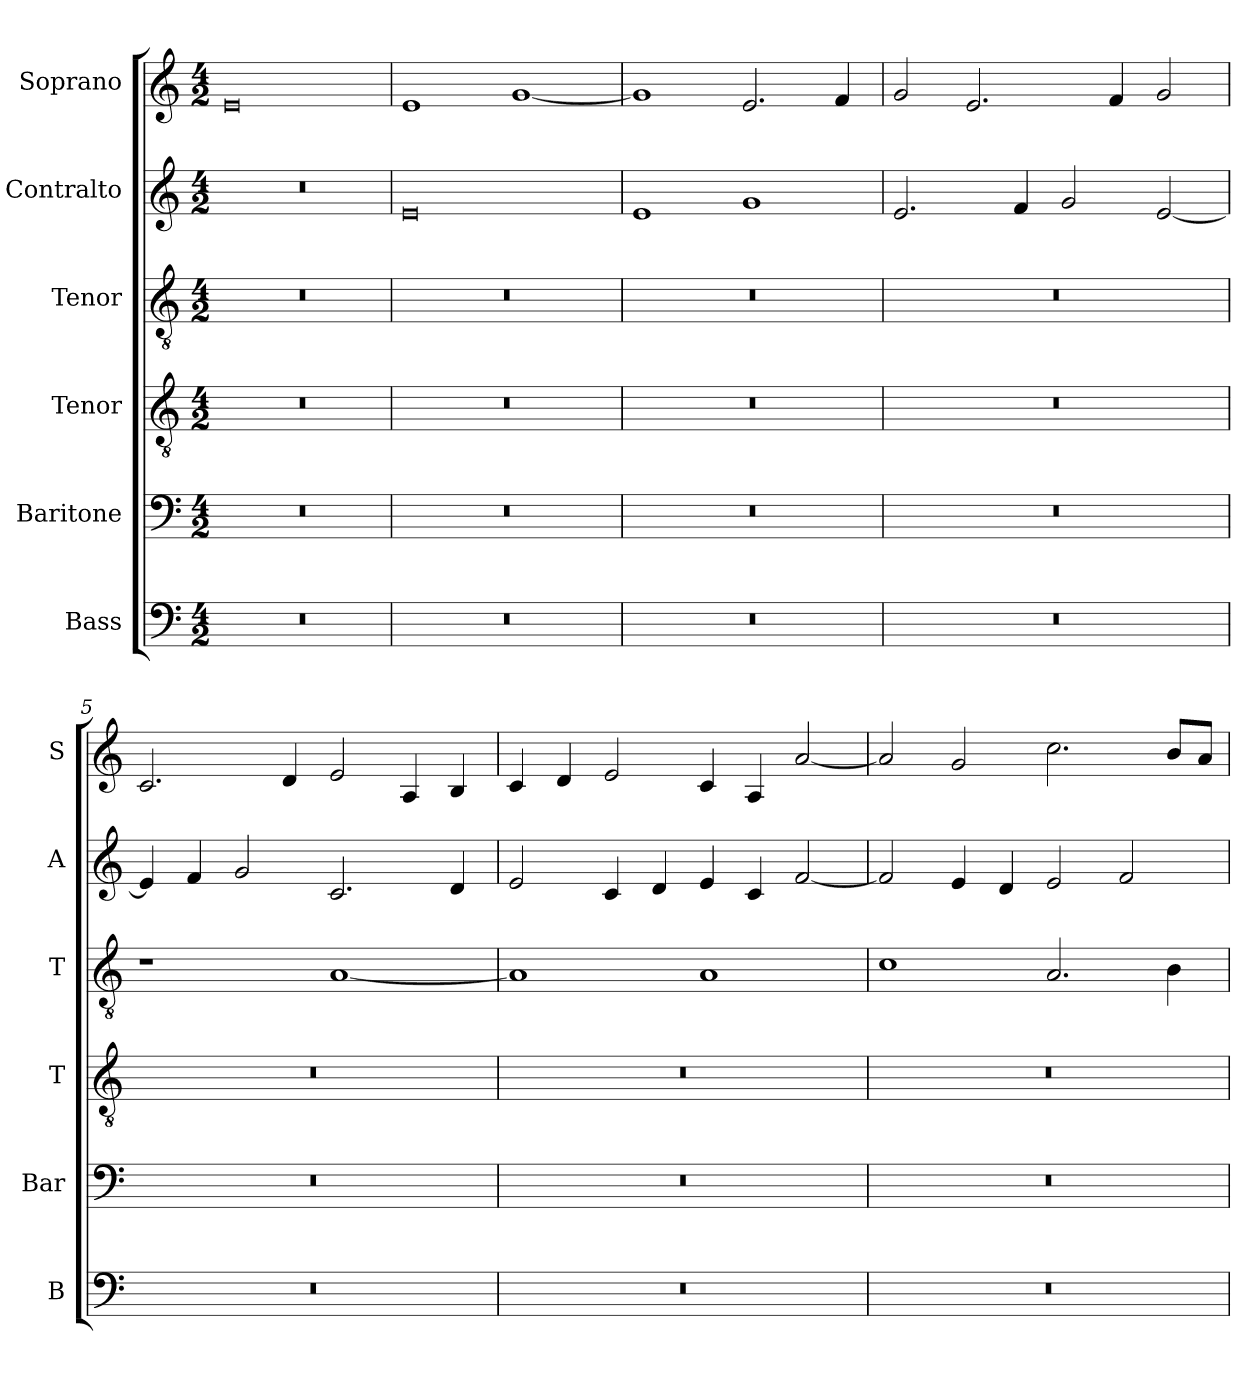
**kern	**kern	**kern	**kern	**kern	**kern
*part6	*part5	*part4	*part3	*part2	*part1
*staff6	*staff5	*staff4	*staff3	*staff2	*staff1
*I"Bass	*I"Baritone	*I"Tenor	*I"Tenor	*I"Contralto	*I"Soprano
*I'B	*I'Bar	*I'T	*I'T	*I'A	*I'S
*clefF4	*clefF4	*clefGv2	*clefGv2	*clefG2	*clefG2
*k[]	*k[]	*k[]	*k[]	*k[]	*k[]
*E:phr	*E:phr	*E:phr	*E:phr	*E:phr	*E:phr
*M4/2	*M4/2	*M4/2	*M4/2	*M4/2	*M4/2
=1	=1	=1	=1	=1	=1
0r	0r	0r	0r	0r	0e
=2	=2	=2	=2	=2	=2
0r	0r	0r	0r	0e	1e
.	.	.	.	.	[1g
=3	=3	=3	=3	=3	=3
0r	0r	0r	0r	1e	1g]
.	.	.	.	1g	2.e
.	.	.	.	.	4f
=4	=4	=4	=4	=4	=4
0r	0r	0r	0r	2.e	2g
.	.	.	.	.	2.e
.	.	.	.	4f	.
.	.	.	.	2g	.
.	.	.	.	.	4f
.	.	.	.	[2e	2g
=5	=5	=5	=5	=5	=5
0r	0r	0r	1r	4e]	2.c
.	.	.	.	4f	.
.	.	.	.	2g	.
.	.	.	.	.	4d
.	.	.	[1A	2.c	2e
.	.	.	.	.	4A
.	.	.	.	4d	4B
=6	=6	=6	=6	=6	=6
0r	0r	0r	1A]	2e	4c
.	.	.	.	.	4d
.	.	.	.	4c	2e
.	.	.	.	4d	.
.	.	.	1A	4e	4c
.	.	.	.	4c	4A
.	.	.	.	[2f	[2a
=7	=7	=7	=7	=7	=7
0r	0r	0r	1c	2f]	2a]
.	.	.	.	4e	2g
.	.	.	.	4d	.
.	.	.	2.A	2e	2.cc
.	.	.	.	2f	.
.	.	.	4B	.	8b/L
.	.	.	.	.	8a/J
=	=	=	=	=	=
*-	*-	*-	*-	*-	*-
